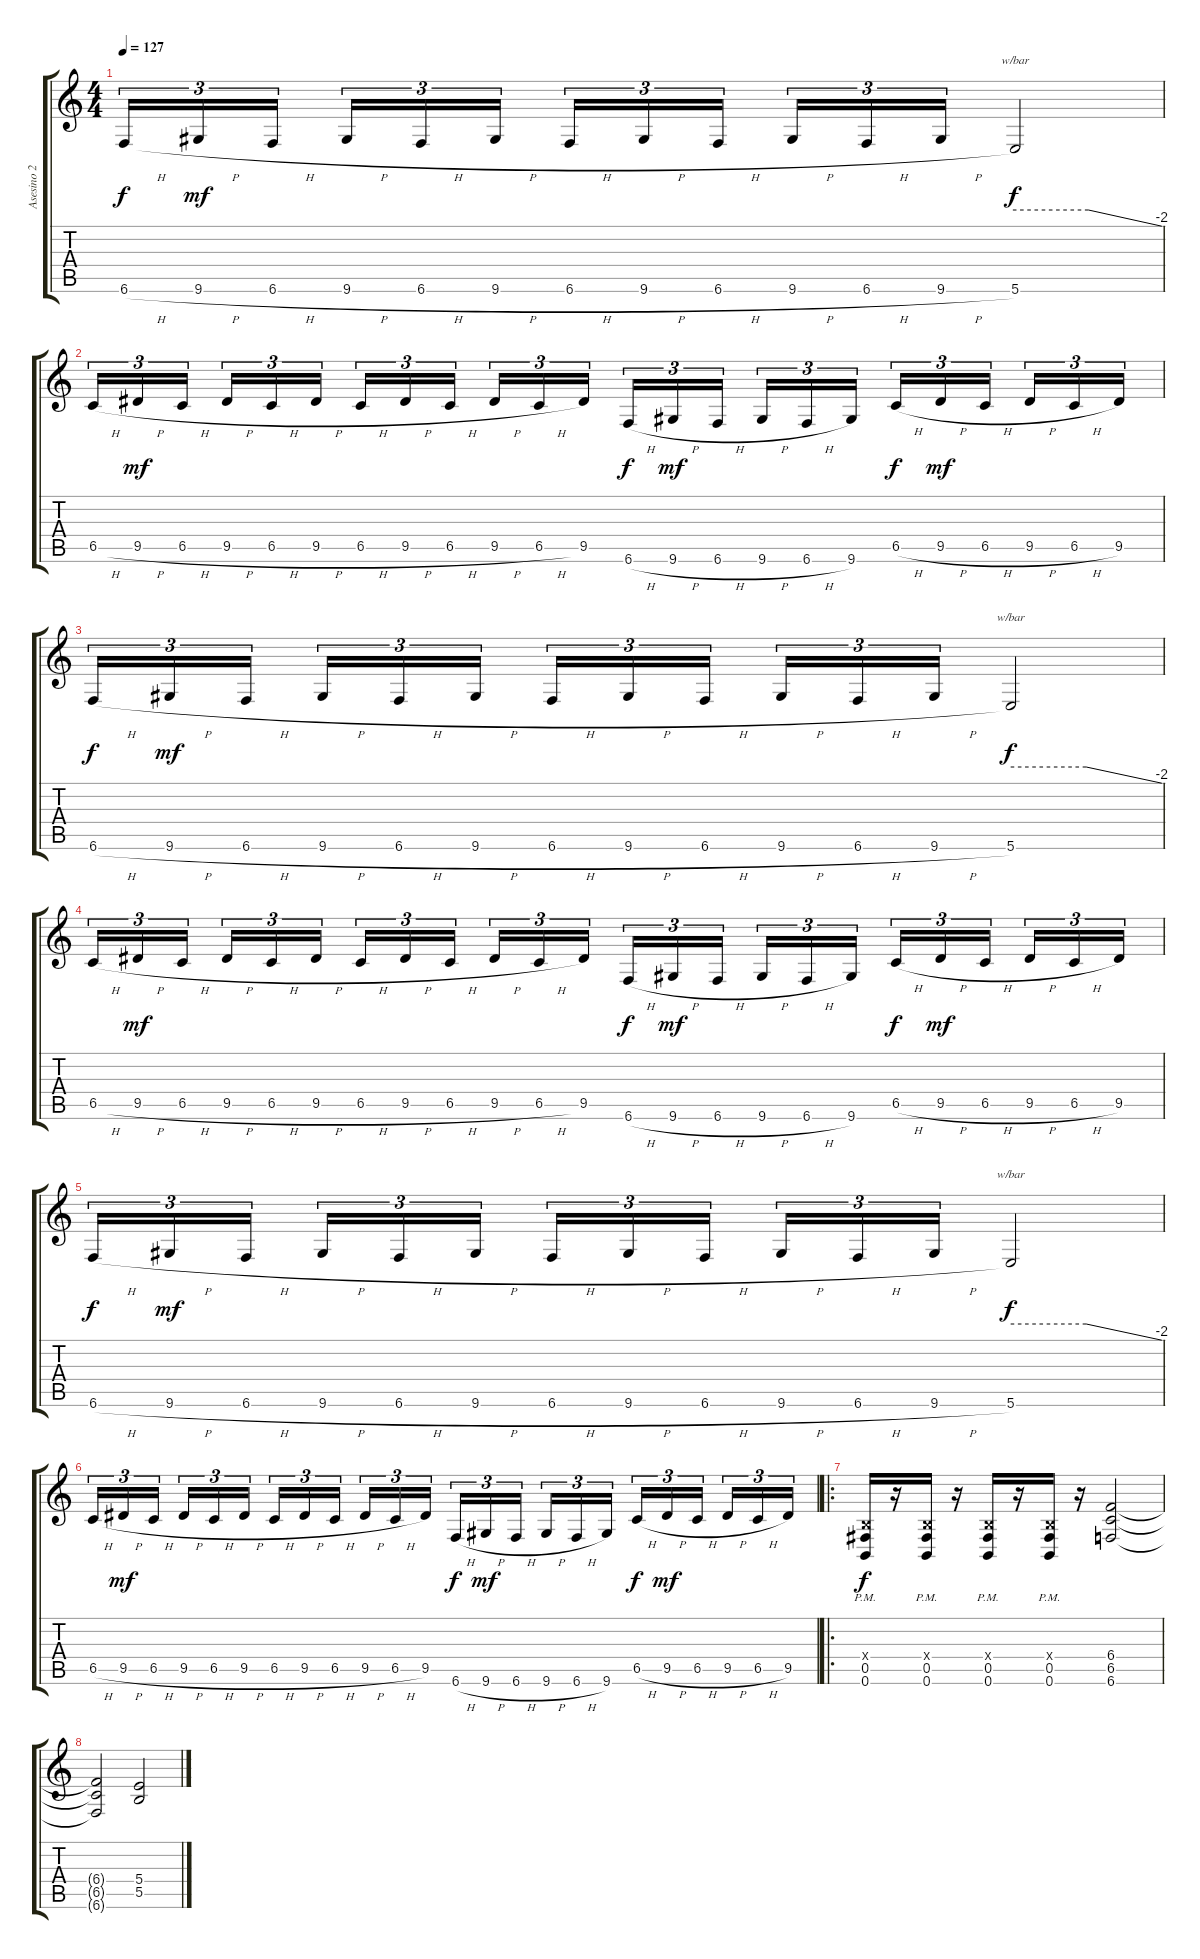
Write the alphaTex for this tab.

\track ("Asesino 2" "Asesino 2") {instrument overdrivenguitar}
\staff {score tabs}
\tuning (Db4 Ab3 E3 B2 Gb2 B1) {hide}
\ts (4 4)
\tempo 127
\clef g2
\ks c
6.6{h}.16{tu (3 2) dy f} 9.6{h}.16{tu (3 2) dy mf} 6.6{h}.16{tu (3 2)} 9.6{h}.16{tu (3 2)} 6.6{h}.16{tu (3 2)} 9.6{h}.16{tu (3 2)} 6.6{h}.16{tu (3 2)} 9.6{h}.16{tu (3 2)} 6.6{h}.16{tu (3 2)} 9.6{h}.16{tu (3 2)} 6.6{h}.16{tu (3 2)} 9.6{h}.16{tu (3 2)} 5.6.2{tbe (custom default 0 0 30 0 60 -8) dy f} |
6.5{h}.16{tu (3 2)} 9.5{h}.16{tu (3 2) dy mf} 6.5{h}.16{tu (3 2)} 9.5{h}.16{tu (3 2)} 6.5{h}.16{tu (3 2)} 9.5{h}.16{tu (3 2)} 6.5{h}.16{tu (3 2)} 9.5{h}.16{tu (3 2)} 6.5{h}.16{tu (3 2)} 9.5{h}.16{tu (3 2)} 6.5{h}.16{tu (3 2)} 9.5.16{tu (3 2)} 6.6{h}.16{tu (3 2) dy f} 9.6{h}.16{tu (3 2) dy mf} 6.6{h}.16{tu (3 2)} 9.6{h}.16{tu (3 2)} 6.6{h}.16{tu (3 2)} 9.6.16{tu (3 2)} 6.5{h}.16{tu (3 2) dy f} 9.5{h}.16{tu (3 2) dy mf} 6.5{h}.16{tu (3 2)} 9.5{h}.16{tu (3 2)} 6.5{h}.16{tu (3 2)} 9.5.16{tu (3 2)} |
6.6{h}.16{tu (3 2) dy f} 9.6{h}.16{tu (3 2) dy mf} 6.6{h}.16{tu (3 2)} 9.6{h}.16{tu (3 2)} 6.6{h}.16{tu (3 2)} 9.6{h}.16{tu (3 2)} 6.6{h}.16{tu (3 2)} 9.6{h}.16{tu (3 2)} 6.6{h}.16{tu (3 2)} 9.6{h}.16{tu (3 2)} 6.6{h}.16{tu (3 2)} 9.6{h}.16{tu (3 2)} 5.6.2{tbe (custom default 0 0 30 0 60 -8) dy f} |
6.5{h}.16{tu (3 2)} 9.5{h}.16{tu (3 2) dy mf} 6.5{h}.16{tu (3 2)} 9.5{h}.16{tu (3 2)} 6.5{h}.16{tu (3 2)} 9.5{h}.16{tu (3 2)} 6.5{h}.16{tu (3 2)} 9.5{h}.16{tu (3 2)} 6.5{h}.16{tu (3 2)} 9.5{h}.16{tu (3 2)} 6.5{h}.16{tu (3 2)} 9.5.16{tu (3 2)} 6.6{h}.16{tu (3 2) dy f} 9.6{h}.16{tu (3 2) dy mf} 6.6{h}.16{tu (3 2)} 9.6{h}.16{tu (3 2)} 6.6{h}.16{tu (3 2)} 9.6.16{tu (3 2)} 6.5{h}.16{tu (3 2) dy f} 9.5{h}.16{tu (3 2) dy mf} 6.5{h}.16{tu (3 2)} 9.5{h}.16{tu (3 2)} 6.5{h}.16{tu (3 2)} 9.5.16{tu (3 2)} |
6.6{h}.16{tu (3 2) dy f} 9.6{h}.16{tu (3 2) dy mf} 6.6{h}.16{tu (3 2)} 9.6{h}.16{tu (3 2)} 6.6{h}.16{tu (3 2)} 9.6{h}.16{tu (3 2)} 6.6{h}.16{tu (3 2)} 9.6{h}.16{tu (3 2)} 6.6{h}.16{tu (3 2)} 9.6{h}.16{tu (3 2)} 6.6{h}.16{tu (3 2)} 9.6{h}.16{tu (3 2)} 5.6.2{tbe (custom default 0 0 30 0 60 -8) dy f} |
6.5{h}.16{tu (3 2)} 9.5{h}.16{tu (3 2) dy mf} 6.5{h}.16{tu (3 2)} 9.5{h}.16{tu (3 2)} 6.5{h}.16{tu (3 2)} 9.5{h}.16{tu (3 2)} 6.5{h}.16{tu (3 2)} 9.5{h}.16{tu (3 2)} 6.5{h}.16{tu (3 2)} 9.5{h}.16{tu (3 2)} 6.5{h}.16{tu (3 2)} 9.5.16{tu (3 2)} 6.6{h}.16{tu (3 2) dy f} 9.6{h}.16{tu (3 2) dy mf} 6.6{h}.16{tu (3 2)} 9.6{h}.16{tu (3 2)} 6.6{h}.16{tu (3 2)} 9.6.16{tu (3 2)} 6.5{h}.16{tu (3 2) dy f} 9.5{h}.16{tu (3 2) dy mf} 6.5{h}.16{tu (3 2)} 9.5{h}.16{tu (3 2)} 6.5{h}.16{tu (3 2)} 9.5.16{tu (3 2)} |
\ro
(0.4{x} 0.5{pm} 0.6).16{dy f} r.16 (0.4{x} 0.5{pm} 0.6).16 r.16 (0.4{x} 0.5{pm} 0.6).16 r.16 (0.4{x} 0.5{pm} 0.6).16 r.16 (6.4 6.5 6.6).2 |
(6.4{t} 6.5{t} 6.6{t}).2 (5.4 5.5).2
